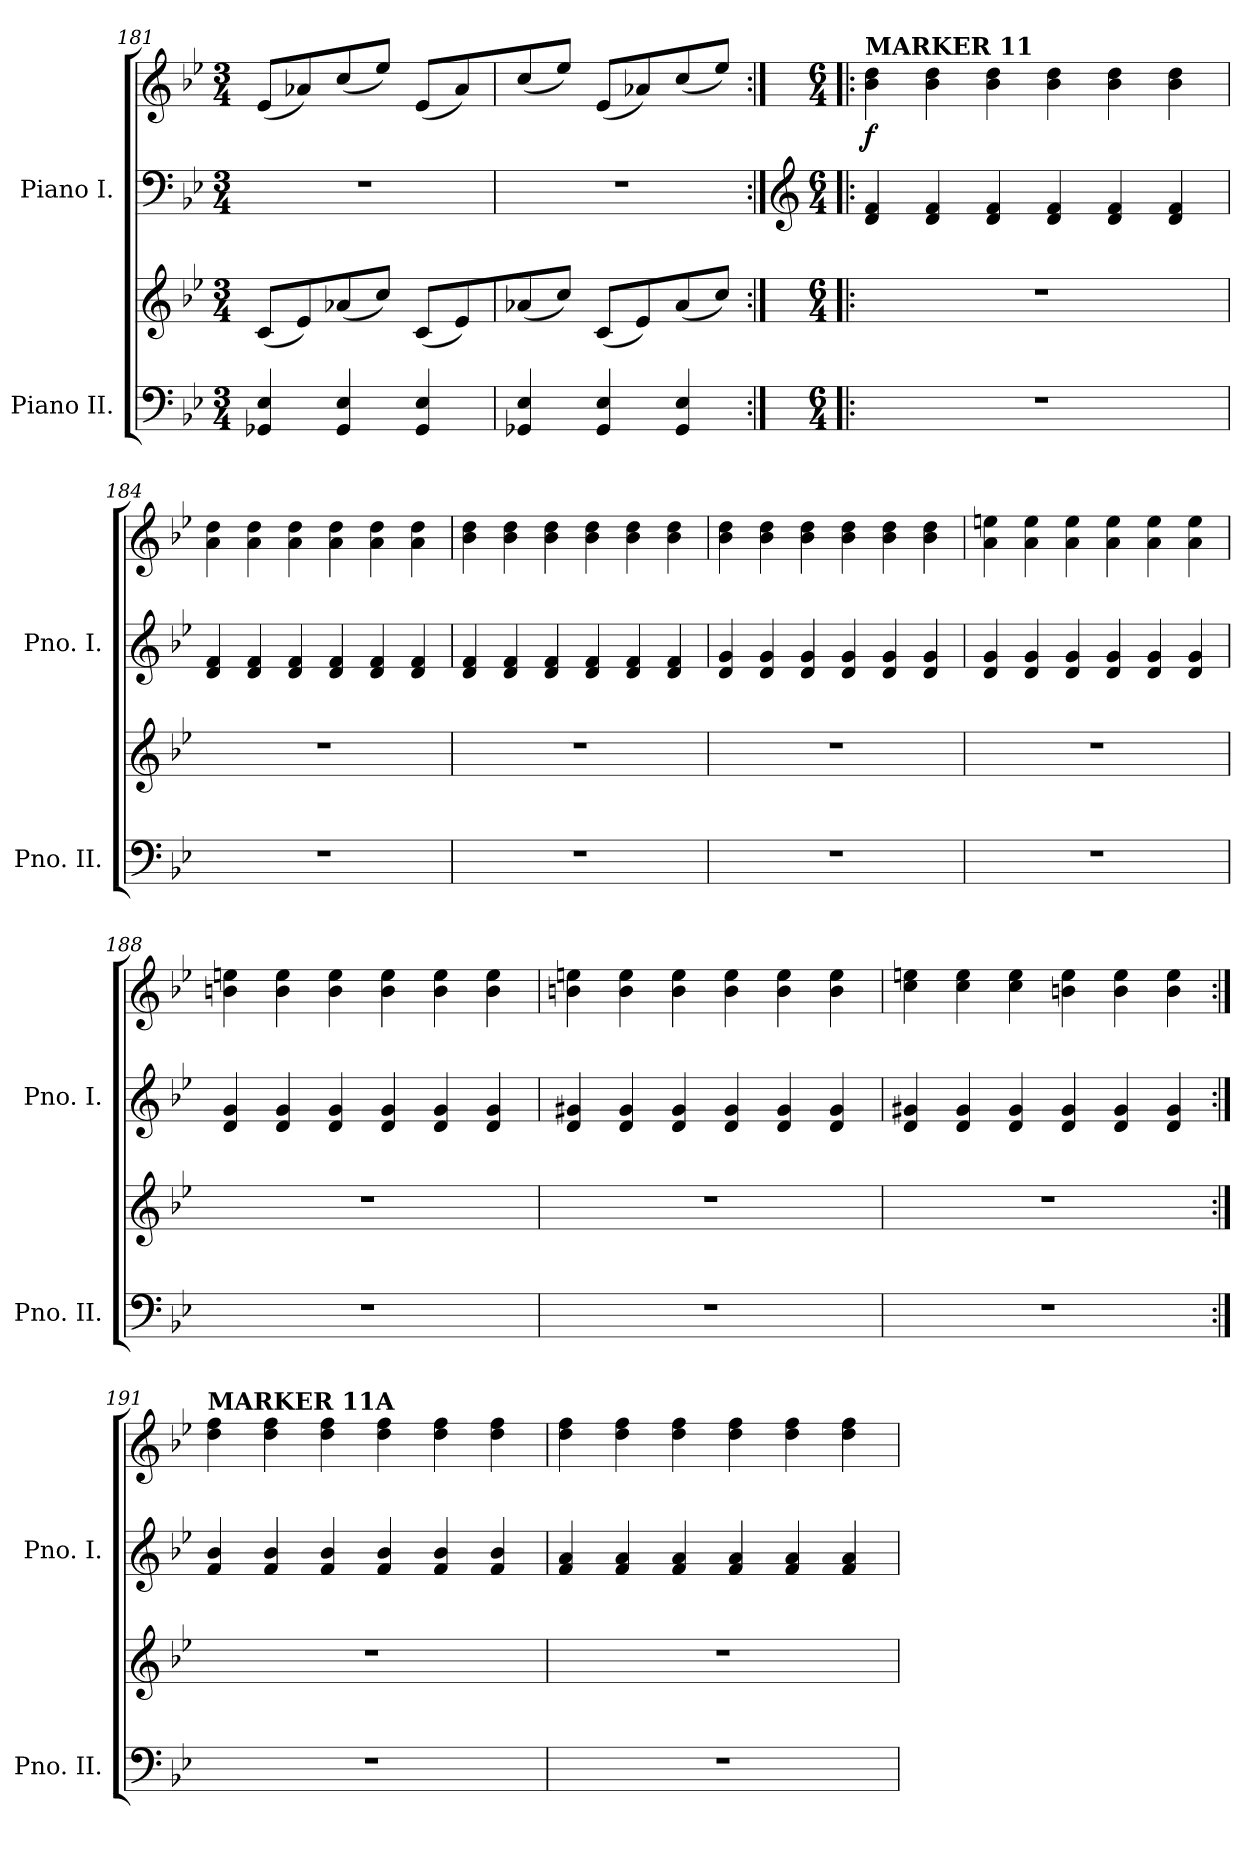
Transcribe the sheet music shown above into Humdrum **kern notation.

**kern	**kern	**kern	**kern	**dynam
*part2	*part2	*part1	*part1	*part1
*staff4	*staff3	*staff2	*staff1	*staff1/2
*I"Piano II.	*	*I"Piano I.	*	*
*I'Pno. II.	*	*I'Pno. I.	*	*
*clefF4	*clefG2	*clefF4	*clefG2	*
*k[b-e-]	*k[b-e-]	*k[b-e-]	*k[b-e-]	*
*M3/4	*M3/4	*M3/4	*M3/4	*
=181	=181	=181	=181	=181
4GG-X/ 4E-/	(8c/L	2.r	(8e-/L	.
.	8e-/)	.	8a-X/)	.
4GG-/ 4E-/	(8a-X/	.	(8cc/	.
.	8cc/J)	.	8ee-/J)	.
4GG-/ 4E-/	(8c/L	.	(8e-/L	.
.	8e-/)	.	8a-/)	.
=182	=182	=182	=182	=182
4GG-X/ 4E-/	(8a-X/	2.r	(8cc/	.
.	8cc/J)	.	8ee-/J)	.
4GG-/ 4E-/	(8c/L	.	(8e-/L	.
.	8e-/)	.	8a-X/)	.
4GG-/ 4E-/	(8a-/	.	(8cc/	.
.	8cc/J)	.	8ee-/J)	.
!!LO:LB:g=z
=183:|!|:	=183:|!|:	=183:|!|:	=183:|!|:	=183:|!|:
*	*	*clefG2	*	*
*M6/4	*M6/4	*M6/4	*M6/4	*
!	!	!	!LO:TX:a:B:t=MARKER 11	!
!	!	!	!	!LO:DY:b
1.r	1.r	4d/ 4f/	4b-\ 4dd\	f
.	.	4d/ 4f/	4b-\ 4dd\	.
.	.	4d/ 4f/	4b-\ 4dd\	.
.	.	4d/ 4f/	4b-\ 4dd\	.
.	.	4d/ 4f/	4b-\ 4dd\	.
.	.	4d/ 4f/	4b-\ 4dd\	.
=184	=184	=184	=184	=184
1.r	1.r	4d/ 4f/	4a\ 4dd\	.
.	.	4d/ 4f/	4a\ 4dd\	.
.	.	4d/ 4f/	4a\ 4dd\	.
.	.	4d/ 4f/	4a\ 4dd\	.
.	.	4d/ 4f/	4a\ 4dd\	.
.	.	4d/ 4f/	4a\ 4dd\	.
=185	=185	=185	=185	=185
1.r	1.r	4d/ 4f/	4b-\ 4dd\	.
.	.	4d/ 4f/	4b-\ 4dd\	.
.	.	4d/ 4f/	4b-\ 4dd\	.
.	.	4d/ 4f/	4b-\ 4dd\	.
.	.	4d/ 4f/	4b-\ 4dd\	.
.	.	4d/ 4f/	4b-\ 4dd\	.
=186	=186	=186	=186	=186
1.r	1.r	4d/ 4g/	4b-\ 4dd\	.
.	.	4d/ 4g/	4b-\ 4dd\	.
.	.	4d/ 4g/	4b-\ 4dd\	.
.	.	4d/ 4g/	4b-\ 4dd\	.
.	.	4d/ 4g/	4b-\ 4dd\	.
.	.	4d/ 4g/	4b-\ 4dd\	.
=187	=187	=187	=187	=187
1.r	1.r	4d/ 4g/	4a\ 4een\	.
.	.	4d/ 4g/	4a\ 4ee\	.
.	.	4d/ 4g/	4a\ 4ee\	.
.	.	4d/ 4g/	4a\ 4ee\	.
.	.	4d/ 4g/	4a\ 4ee\	.
.	.	4d/ 4g/	4a\ 4ee\	.
=188	=188	=188	=188	=188
1.r	1.r	4d/ 4g/	4bn\ 4een\	.
.	.	4d/ 4g/	4b\ 4ee\	.
.	.	4d/ 4g/	4b\ 4ee\	.
.	.	4d/ 4g/	4b\ 4ee\	.
.	.	4d/ 4g/	4b\ 4ee\	.
.	.	4d/ 4g/	4b\ 4ee\	.
=189	=189	=189	=189	=189
1.r	1.r	4d/ 4g#X/	4bn\ 4een\	.
.	.	4d/ 4g#/	4b\ 4ee\	.
.	.	4d/ 4g#/	4b\ 4ee\	.
.	.	4d/ 4g#/	4b\ 4ee\	.
.	.	4d/ 4g#/	4b\ 4ee\	.
.	.	4d/ 4g#/	4b\ 4ee\	.
!!LO:PB:g=z
=190	=190	=190	=190	=190
1.r	1.r	4d/ 4g#X/	4cc\ 4een\	.
.	.	4d/ 4g#/	4cc\ 4ee\	.
.	.	4d/ 4g#/	4cc\ 4ee\	.
.	.	4d/ 4g#/	4bn\ 4ee\	.
.	.	4d/ 4g#/	4b\ 4ee\	.
.	.	4d/ 4g#/	4b\ 4ee\	.
=191:|!	=191:|!	=191:|!	=191:|!	=191:|!
!	!	!	!LO:TX:a:B:t=MARKER 11A	!
1.r	1.r	4f/ 4b-/	4dd\ 4ff\	.
.	.	4f/ 4b-/	4dd\ 4ff\	.
.	.	4f/ 4b-/	4dd\ 4ff\	.
.	.	4f/ 4b-/	4dd\ 4ff\	.
.	.	4f/ 4b-/	4dd\ 4ff\	.
.	.	4f/ 4b-/	4dd\ 4ff\	.
=192	=192	=192	=192	=192
1.r	1.r	4f/ 4a/	4dd\ 4ff\	.
.	.	4f/ 4a/	4dd\ 4ff\	.
.	.	4f/ 4a/	4dd\ 4ff\	.
.	.	4f/ 4a/	4dd\ 4ff\	.
.	.	4f/ 4a/	4dd\ 4ff\	.
.	.	4f/ 4a/	4dd\ 4ff\	.
=	=	=	=	=
*-	*-	*-	*-	*-
